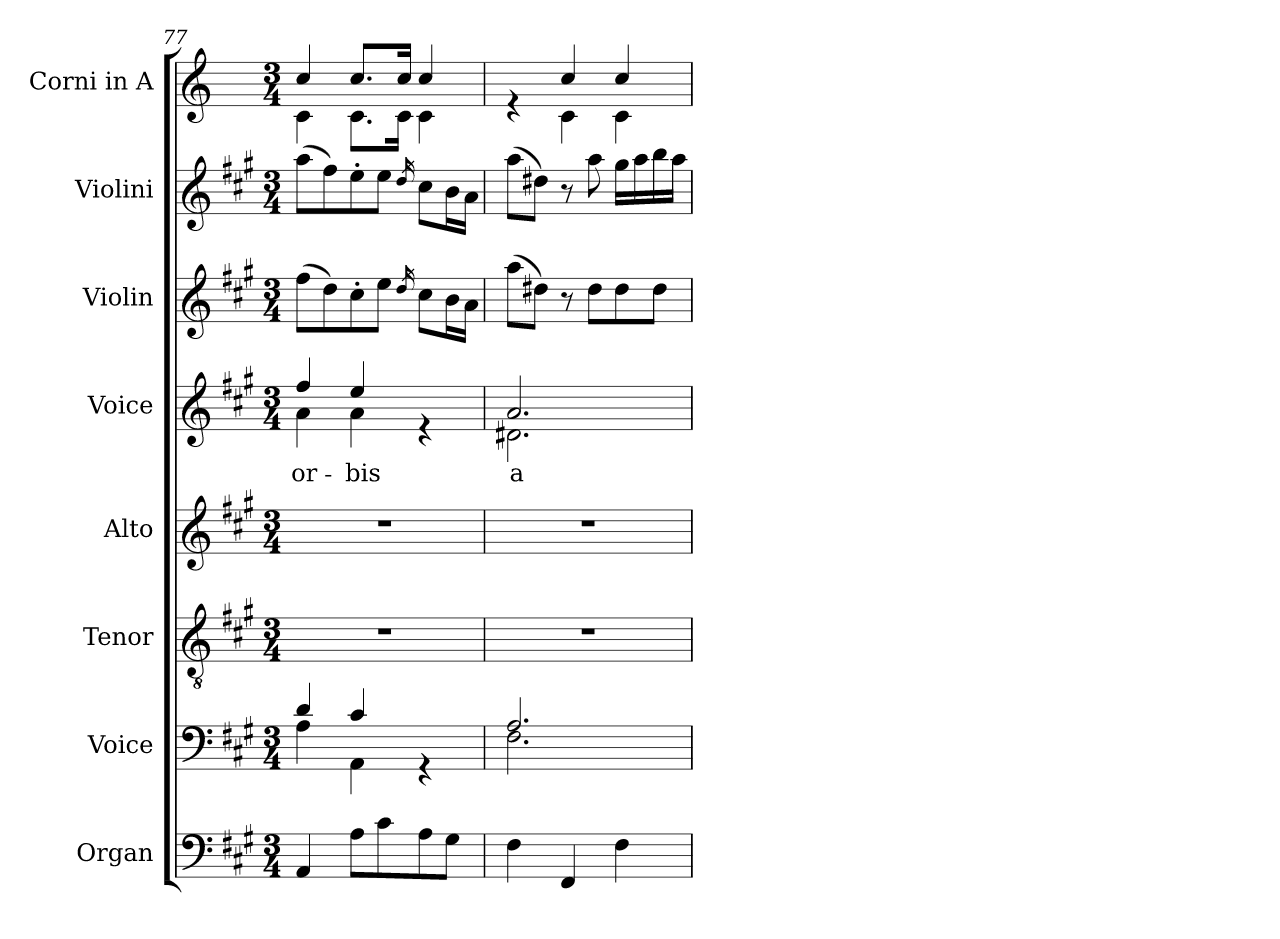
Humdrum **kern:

**kern	**kern	**kern	**kern	**kern	**text	**kern	**kern	**kern
*part8	*part7	*part6	*part5	*part4	*part4	*part3	*part2	*part1
*staff8	*staff7	*staff6	*staff5	*staff4	*staff4	*staff3	*staff2	*staff1
*I"Organ	*I"Voice	*I"Tenor	*I"Alto	*I"Voice	*	*I"Violin	*I"Violini	*I"Corni in A
*	*	*	*	*	*	*I'Vln	*I'Vln	*
*clefF4	*clefF4	*clefGv2	*clefG2	*clefG2	*	*clefG2	*clefG2	*clefG2
*	*	*	*	*	*	*	*	*ITrd2c3
*k[f#c#g#]	*k[f#c#g#]	*k[f#c#g#]	*k[f#c#g#]	*k[f#c#g#]	*	*k[f#c#g#]	*k[f#c#g#]	*k[f#c#g#]
*M3/4	*M3/4	*M3/4	*M3/4	*M3/4	*	*M3/4	*M3/4	*M3/4
=77	=77	=77	=77	=77	=77	=77	=77	=77
*	*^	*	*	*	*	*	*	*
!	!	!	!	!	!	!LO:LY:b	!	!	!
*	*	*	*	*	*^	*	*	*	*^
4AA/	4d/	4A\	2.r	2.r	4ff#/	4a\	or-	(8ff#\L	(8aa\L	4a/	4A\
.	.	.	.	.	.	.	.	8dd\)	8ff#\)	.	.
!	!	!	!	!	!	!	!LO:LY:b	!	!	!	!
8A\L	4c#/	4AA\	.	.	4ee/	4a\	-bis	8cc#'\	8ee'\	8.a/L	8.A\L
8c#\	.	.	.	.	.	.	.	8ee\J	8ee\J	.	.
.	.	.	.	.	.	.	.	.	.	16a/Jk	16A\Jk
.	.	.	.	.	.	.	.	16qdd/	16qdd/	.	.
8A\	4rGG	4ryy	.	.	4re	4ryy	.	8cc#\L	8cc#\L	4a/	4A\
8G#\J	.	.	.	.	.	.	.	16b\L	16b\L	.	.
.	.	.	.	.	.	.	.	16a\JJ	16a\JJ	.	.
=78	=78	=78	=78	=78	=78	=78	=78	=78	=78	=78	=78
!	!	!	!	!	!	!	!LO:LY:b	!	!	!	!
4F#\	2.A/	2.F#\	2.r	2.r	2.a/	2.d#X\	a	(8aa\L	(8aa\L	4re	4ryy
.	.	.	.	.	.	.	.	8dd#X\J)	8dd#X\J)	.	.
4FF#/	.	.	.	.	.	.	.	8r	8r	4a/	4A\
.	.	.	.	.	.	.	.	8dd#\L	8aa\	.	.
4F#\	.	.	.	.	.	.	.	8dd#\	16gg#\LL	4a/	4A\
.	.	.	.	.	.	.	.	.	16aa\	.	.
.	.	.	.	.	.	.	.	8dd#\J	16bb\	.	.
.	.	.	.	.	.	.	.	.	16aa\JJ	.	.
*	*v	*v	*	*	*v	*v	*	*	*	*v	*v
=	=	=	=	=	=	=	=	=
*-	*-	*-	*-	*-	*-	*-	*-	*-
